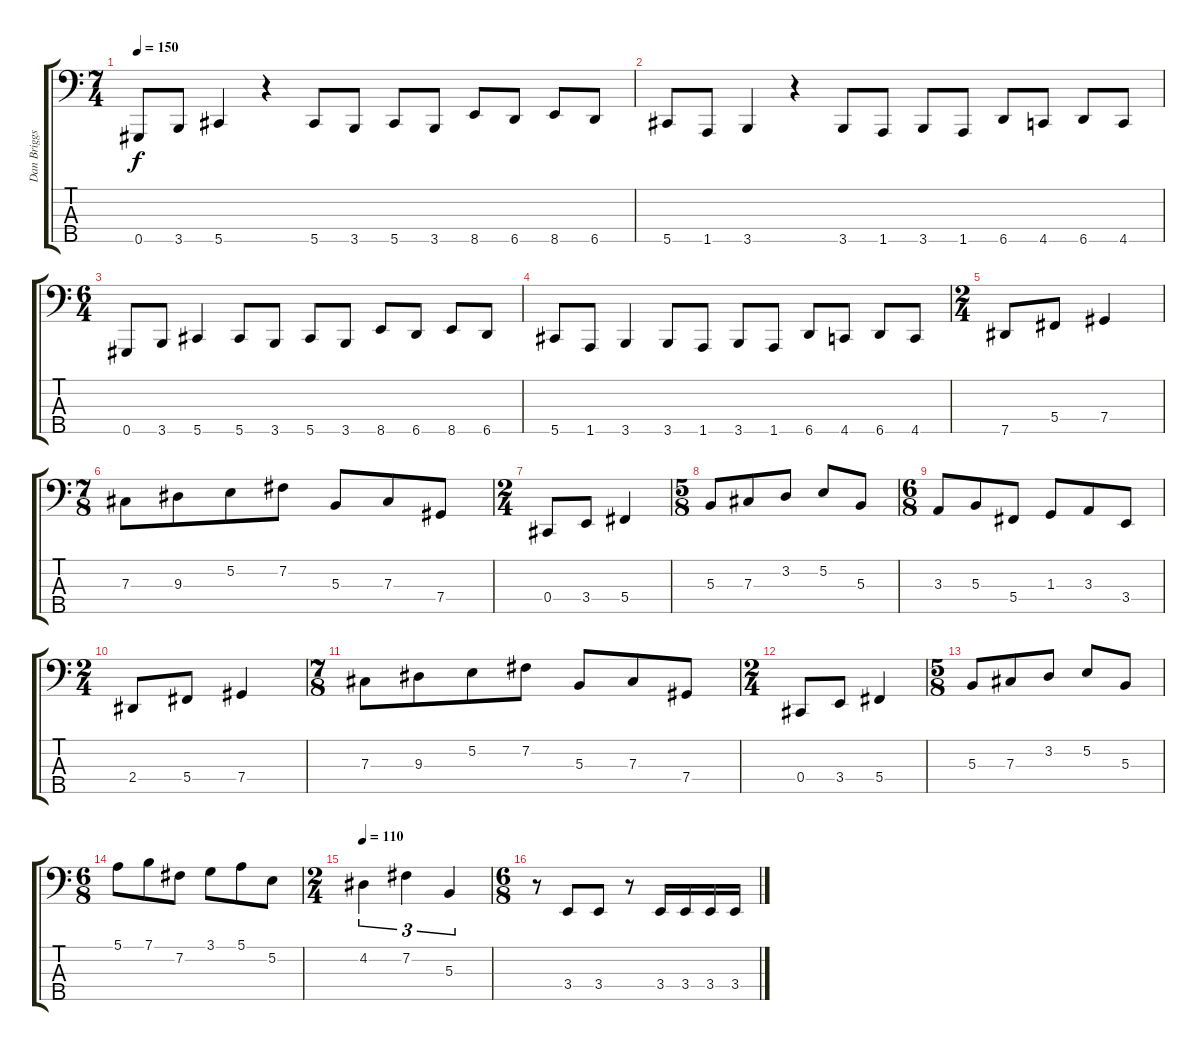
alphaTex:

\track ("Dan Briggs" "Dan Briggs") {instrument electricbassfinger}
\staff {score tabs}
\tuning (E2 B1 Gb1 Db1 Ab0) {hide}
\ts (7 4)
\tempo 150
\clef f4
\ks c
0.5.8{dy f} 3.5.8 5.5.4 r.4 5.5.8 3.5.8 5.5.8 3.5.8 8.5.8 6.5.8 8.5.8 6.5.8 |
5.5.8 1.5.8 3.5.4 r.4 3.5.8 1.5.8 3.5.8 1.5.8 6.5.8 4.5.8 6.5.8 4.5.8 |
\ts (6 4)
0.5.8 3.5.8 5.5.4 5.5.8 3.5.8 5.5.8 3.5.8 8.5.8 6.5.8 8.5.8 6.5.8 |
5.5.8 1.5.8 3.5.4 3.5.8 1.5.8 3.5.8 1.5.8 6.5.8 4.5.8 6.5.8 4.5.8 |
\ts (2 4)
7.5.8 5.4.8 7.4.4 |
\ts (7 8)
7.3.8 9.3.8 5.2.8 7.2.8 5.3.8 7.3.8 7.4.8 |
\ts (2 4)
0.4.8 3.4.8 5.4.4 |
\ts (5 8)
5.3.8 7.3.8 3.2.8 5.2.8 5.3.8 |
\ts (6 8)
3.3.8 5.3.8 5.4.8 1.3.8 3.3.8 3.4.8 |
\ts (2 4)
2.4.8 5.4.8 7.4.4 |
\ts (7 8)
7.3.8 9.3.8 5.2.8 7.2.8 5.3.8 7.3.8 7.4.8 |
\ts (2 4)
0.4.8 3.4.8 5.4.4 |
\ts (5 8)
5.3.8 7.3.8 3.2.8 5.2.8 5.3.8 |
\ts (6 8)
5.1.8 7.1.8 7.2.8 3.1.8 5.1.8 5.2.8 |
\ts (2 4)
\tempo 110
4.2.4{tu (3 2)} 7.2.4{tu (3 2)} 5.3.4{tu (3 2)} |
\ts (6 8)
r.8 3.4.8 3.4.8 r.8 3.4.16 3.4.16 3.4.16 3.4.16
